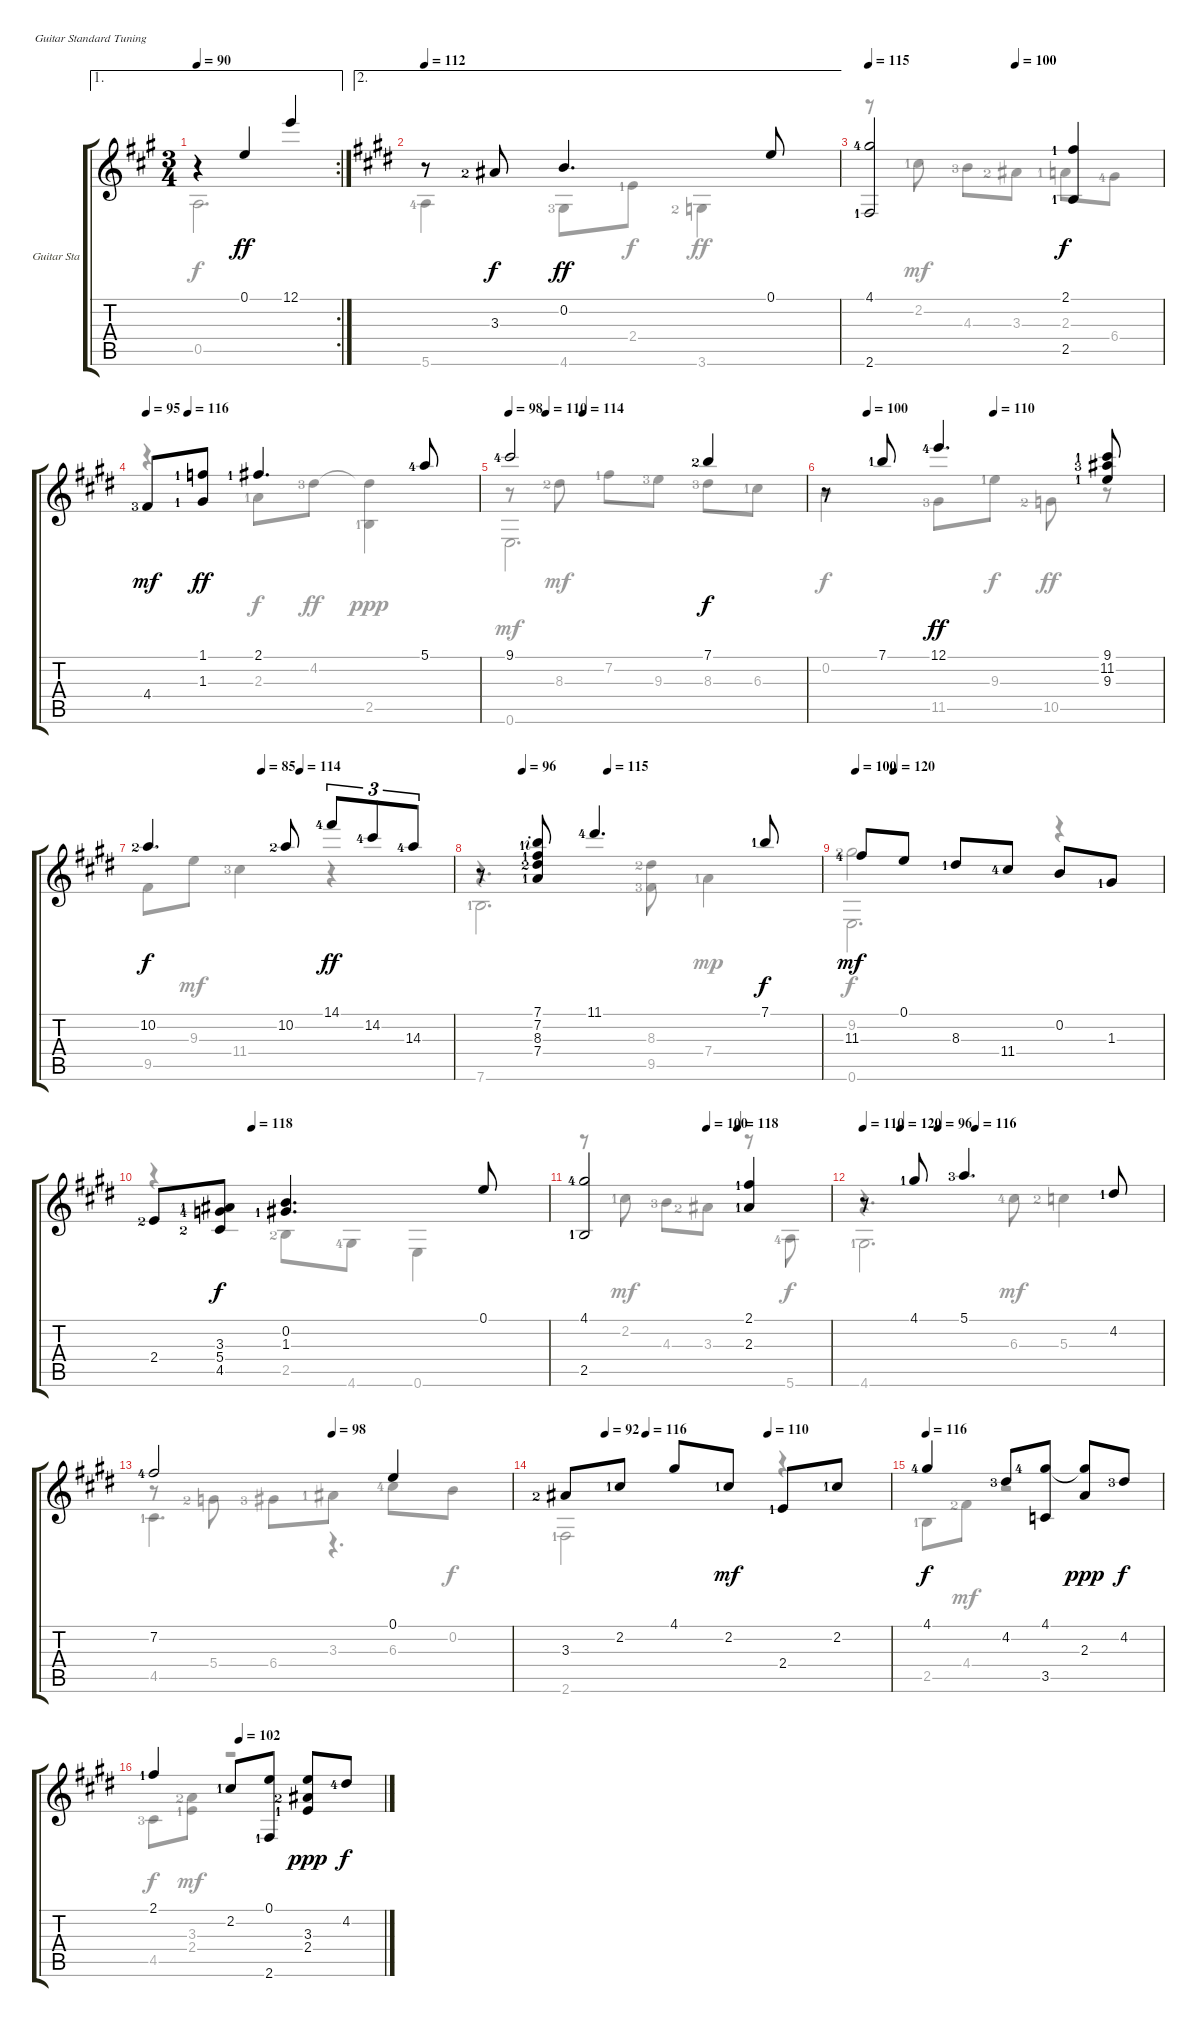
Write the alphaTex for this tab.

\bracketExtendMode groupsimilarinstruments
\firstSystemTrackNameOrientation horizontal
\otherSystemsTrackNameOrientation horizontal
\track ("Guitar Standard" "Guitar Sta") {instrument electricguitarjazz}
\staff {score tabs}
\tuning (E4 B3 G3 D3 A2 E2)
\voice
\ae 1
\rc 2
\ts (3 4)
\tempo 90
\clef g2
\ks a
r.4{dy f} 0.1.4{dy ff} 12.1.4 |
\ae 2
\tempo 112
\ks e
r.8 3.3{lf 3}.8{dy f} 0.2.4{d dy ff} 0.1.8 |
\tempo 115
\tempo (100 0.5)
(4.1{lf 5} 2.6{lf 2}).2 (2.1{lf 2} 2.5{lf 2}).4{dy f} |
\tempo 95
\tempo (116 0.125)
4.4{lf 4}.8{dy mf} (1.1{lf 2} 1.3{lf 2}).8{dy ff} 2.1{lf 2}.4{d} 5.1{lf 5}.8 |
\tempo 98
\tempo (110 0.125)
\tempo (114 0.25)
9.1{lf 5}.2 7.1{lf 3}.4{dy f} |
\tempo (100 0.125)
\tempo (110 0.5)
r.8 7.1{lf 2}.8 12.1{lf 5}.4{d dy ff} (9.1{lf 2} 11.2{lf 4} 9.3{lf 2}).8 |
\tempo (85 0.375)
\tempo (114 0.5)
10.2{lf 3}.4{d dy f} 10.2{lf 3}.8 14.1{lf 5}.8{tu (3 2) dy ff} 14.2{lf 5}.8{tu (3 2)} 14.3{lf 5}.8{tu (3 2)} |
\tempo (96 0.125)
\tempo (115 0.375)
r.8 (7.1{lf 2 rf 2} 7.2{lf 2} 8.3{lf 3} 7.4{lf 2}).8 11.1{lf 5}.4{d} 7.1{lf 2}.8{dy f} |
\tempo 100
\tempo (120 0.125)
11.3{lf 5}.8{dy mf} 0.1.8 8.3{lf 2}.8 11.4{lf 5}.8 0.2.8 1.3{lf 2}.8 |
\tempo (118 0.25)
2.4{lf 3}.8 (3.3{lf 2} 5.4{lf 5} 4.5{lf 3}).8{dy f} (0.2 1.3{lf 2}).4{d} 0.1.8 |
\tempo (100 0.5)
\tempo (118 0.625)
(4.1{lf 5} 2.5{lf 2}).2 (2.1{lf 2} 2.3{lf 2}).4 |
\tempo 110
\tempo (120 0.125)
\tempo (96 0.25)
\tempo (116 0.375)
r.8 4.1{lf 2}.8 5.1{lf 4}.4{d} 4.2{lf 2}.8 |
\tempo (98 0.5)
7.2{lf 5}.2 0.1.4 |
\tempo (92 0.125)
\tempo (116 0.25)
\tempo (110 0.625)
3.3{lf 3}.8 2.2{lf 2}.8 4.1.8 2.2{lf 2}.8{dy mf} 2.4{lf 2}.8 2.2{lf 2}.8 |
\tempo 116
4.1{lf 5}.4{dy f} 4.2{lf 4}.8 (4.1{lf 5} 3.5).8 (4.1{t} 2.3).8{dy ppp} 4.2{lf 4}.8{dy f} |
\tempo (102 0.375)
2.1{lf 2}.4 2.2{lf 2}.8 (0.1 2.6{lf 2}).8 (0.1{t} 3.3{lf 3} 2.4{lf 2}).8{dy ppp} 4.2{lf 5}.8{dy f}
\voice
\clef g2
\ottava regular
\simile none
\ks a
0.5.2{d dy f} |
\ks e
5.6{lf 5}.4 4.6{lf 4}.8{dy ff} 2.4{lf 2}.8{dy f} 3.6{lf 3}.4{dy ff} |
r.8 2.2{lf 2}.8{dy mf} 4.3{lf 4}.8 3.3{lf 3}.8 2.3{lf 2}.8 6.4{lf 5}.8 |
r.4 2.3{lf 2}.8{dy f} 4.2{lf 4}.8{dy ff} (4.2{t} 2.5{lf 2}).4{dy ppp} |
r.8 8.3{lf 3}.8{dy mf} 7.2{lf 2}.8 9.3{lf 4}.8 8.3{lf 4}.8 6.3{lf 2}.8 |
0.2.4{dy f} 11.5{lf 4}.8{dy ff} 9.3{lf 2}.8{dy f} 10.5{lf 3}.8{dy ff} r.8 |
9.5.8{dy f} 9.3.8{dy mf} 11.4{lf 4}.4 r.4 |
r.4{d} (8.3{lf 3} 9.5{lf 4}).8 7.4{lf 2}.4{dy mp} |
9.2{lf 3}.2{dy f} r.4 |
r.4 2.5{lf 3}.8 4.6{lf 5}.8 0.6.4 |
r.8 2.2{lf 2}.8{dy mf} 4.3{lf 4}.8 3.3{lf 3}.8 r.8 5.6{lf 5}.8{dy f} |
r.4{d} 6.3{lf 5}.8{dy mf} 5.3{lf 3}.4 |
r.8 5.4{lf 3}.8 6.4{lf 4}.8 3.3{lf 2}.8 6.3{lf 5}.8 0.2.8{dy f} |
2.6{lf 2}.2 r.4 |
2.5{lf 2}.8 4.4{lf 3}.8{dy mf} r.2 |
4.5{lf 4}.8{dy f} (3.3{lf 3} 2.4{lf 2}).8{dy mf} r.2
\voice
\clef g2
\ottava regular
\simile none
\ks a
|
\ks e
|
|
|
0.6.2{d} |
|
|
7.6{lf 2}.2{d} |
0.6.2{d} |
|
|
4.6{lf 2}.2{d} |
4.5{lf 2}.4{d} r.4{d} |
|
|
